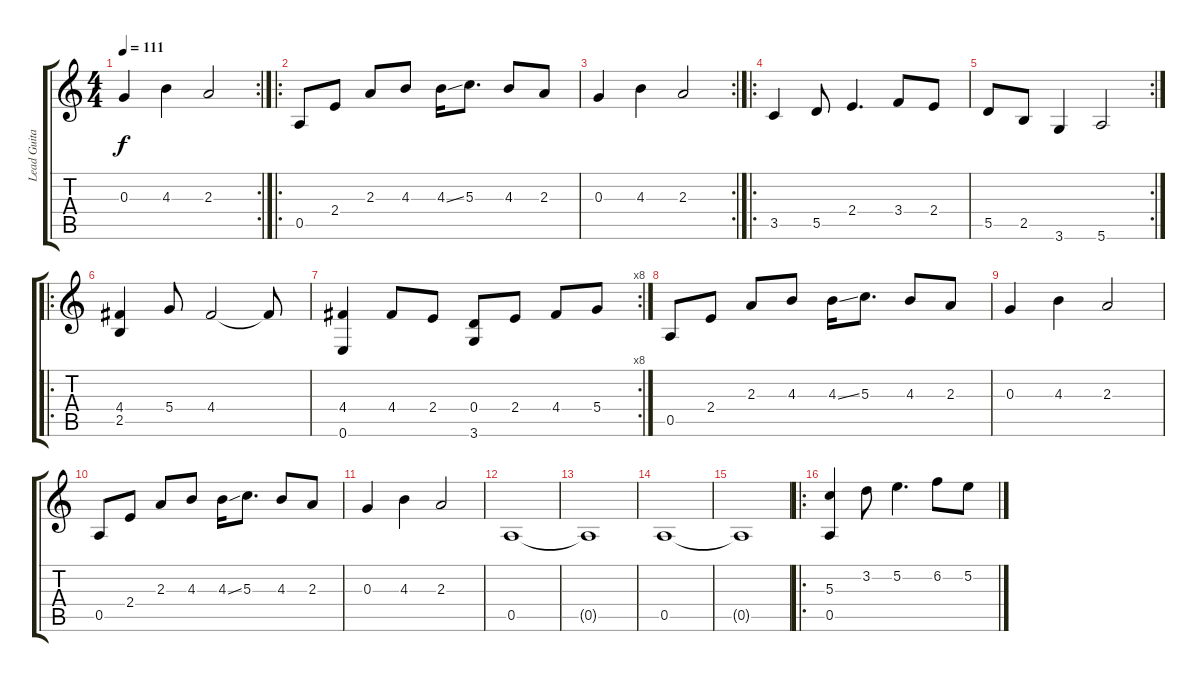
\track ("Lead Guitar" "Lead Guita") {instrument acousticguitarsteel}
\staff {score tabs}
\tuning (E4 B3 G3 D3 A2 E2) {hide}
\rc 2
\ts (4 4)
\tempo 111
\clef g2
\ks c
0.3.4{dy f} 4.3.4 2.3.2 |
\ro
0.5.8 2.4.8 2.3.8 4.3.8 4.3{ss}.16 5.3.8{d} 4.3.8 2.3.8 |
\rc 2
0.3.4 4.3.4 2.3.2 |
\ro
3.5.4 5.5.8 2.4.4{d} 3.4.8 2.4.8 |
\rc 2
5.5.8 2.5.8 3.6.4 5.6.2 |
\ro
(4.4 2.5).4 5.4.8 4.4.2 4.4{t}.8 |
\rc 8
(4.4 0.6).4 4.4.8 2.4.8 (0.4 3.6).8 2.4.8 4.4.8 5.4.8 |
0.5.8 2.4.8 2.3.8 4.3.8 4.3{ss}.16 5.3.8{d} 4.3.8 2.3.8 |
0.3.4 4.3.4 2.3.2 |
0.5.8 2.4.8 2.3.8 4.3.8 4.3{ss}.16 5.3.8{d} 4.3.8 2.3.8 |
0.3.4 4.3.4 2.3.2 |
0.5.1 |
0.5{t}.1 |
0.5.1 |
0.5{t}.1 |
\ro
(5.3 0.5).4 3.2.8 5.2.4{d} 6.2.8 5.2.8
